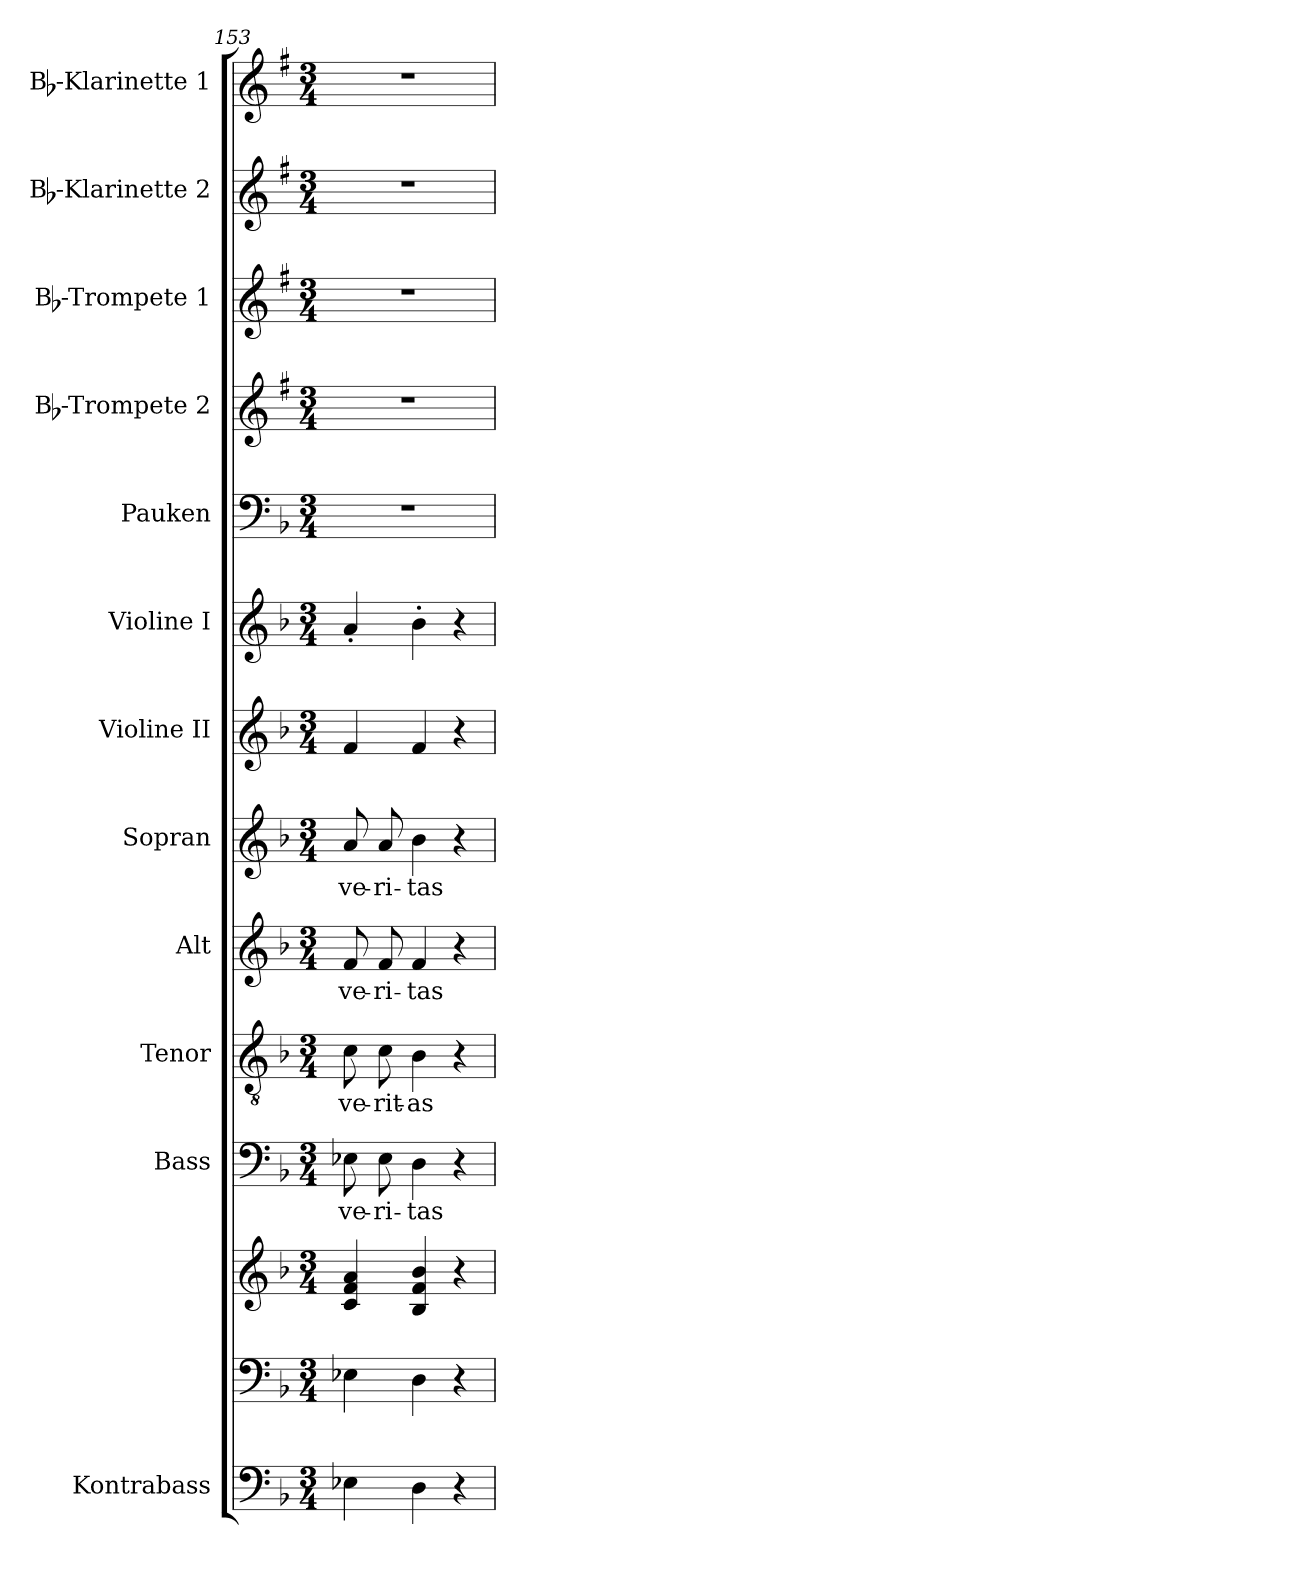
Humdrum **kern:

**kern	**kern	**kern	**kern	**text	**kern	**text	**kern	**text	**kern	**text	**kern	**kern	**kern	**kern	**kern	**kern	**kern
*part13	*part12	*part12	*part11	*part11	*part10	*part10	*part9	*part9	*part8	*part8	*part7	*part6	*part5	*part4	*part3	*part2	*part1
*staff14	*staff13	*staff12	*staff11	*staff11	*staff10	*staff10	*staff9	*staff9	*staff8	*staff8	*staff7	*staff6	*staff5	*staff4	*staff3	*staff2	*staff1
*I"Kontrabass	*	*	*I"Bass	*	*I"Tenor	*	*I"Alt	*	*I"Sopran	*	*I"Violine II	*I"Violine I	*I"Pauken	*I"Bb-Trompete 2	*I"Bb-Trompete 1	*I"Bb-Klarinette 2	*I"Bb-Klarinette 1
*I'Kb.	*	*	*I'B.	*	*I'T.	*	*I'A.	*	*I'S.	*	*I'Vl. II	*I'Vl. I	*I'Pk.	*I'Bb Trp. 2	*I'Bb Trp. 1	*I'Bb Kl. 2	*I'Bb Kl. 1
*clefF4	*clefF4	*clefG2	*clefF4	*	*clefGv2	*	*clefG2	*	*clefG2	*	*clefG2	*clefG2	*clefF4	*clefG2	*clefG2	*clefG2	*clefG2
*ITrd7c12	*	*	*	*	*	*	*	*	*	*	*	*	*	*ITrd1c2	*ITrd1c2	*ITrd1c2	*ITrd1c2
*k[b-]	*k[b-]	*k[b-]	*k[b-]	*	*k[b-]	*	*k[b-]	*	*k[b-]	*	*k[b-]	*k[b-]	*k[b-]	*k[b-]	*k[b-]	*k[b-]	*k[b-]
*F:	*F:	*F:	*F:	*	*F:	*	*F:	*	*F:	*	*F:	*F:	*F:	*F:	*F:	*F:	*F:
*M3/4	*M3/4	*M3/4	*M3/4	*	*M3/4	*	*M3/4	*	*M3/4	*	*M3/4	*M3/4	*M3/4	*M3/4	*M3/4	*M3/4	*M3/4
=153	=153	=153	=153	=153	=153	=153	=153	=153	=153	=153	=153	=153	=153	=153	=153	=153	=153
!	!	!	!	!LO:LY:b	!	!LO:LY:b	!	!LO:LY:b	!	!LO:LY:b	!	!	!	!	!	!	!
4EE-X\	4E-X\	4c/ 4f/ 4a/	8E-X\	ve-	8c\	ve-	8f/	ve-	8a/	ve-	4f/	4a'</	2.r	2.r	2.r	2.r	2.r
!	!	!	!	!LO:LY:b	!	!LO:LY:b	!	!LO:LY:b	!	!LO:LY:b	!	!	!	!	!	!	!
.	.	.	8E-\	-ri-	8c\	-rit-	8f/	-ri-	8a/	-ri-	.	.	.	.	.	.	.
!	!	!	!	!LO:LY:b	!	!LO:LY:b	!	!LO:LY:b	!	!LO:LY:b	!	!	!	!	!	!	!
4DD\	4D\	4B-/ 4f/ 4b-/	4D\	-tas	4B-\	-as	4f/	-tas	4b-\	-tas	4f/	4b-'>\	.	.	.	.	.
4r	4r	4r	4r	.	4r	.	4r	.	4r	.	4r	4r	.	.	.	.	.
=	=	=	=	=	=	=	=	=	=	=	=	=	=	=	=	=	=
*-	*-	*-	*-	*-	*-	*-	*-	*-	*-	*-	*-	*-	*-	*-	*-	*-	*-
